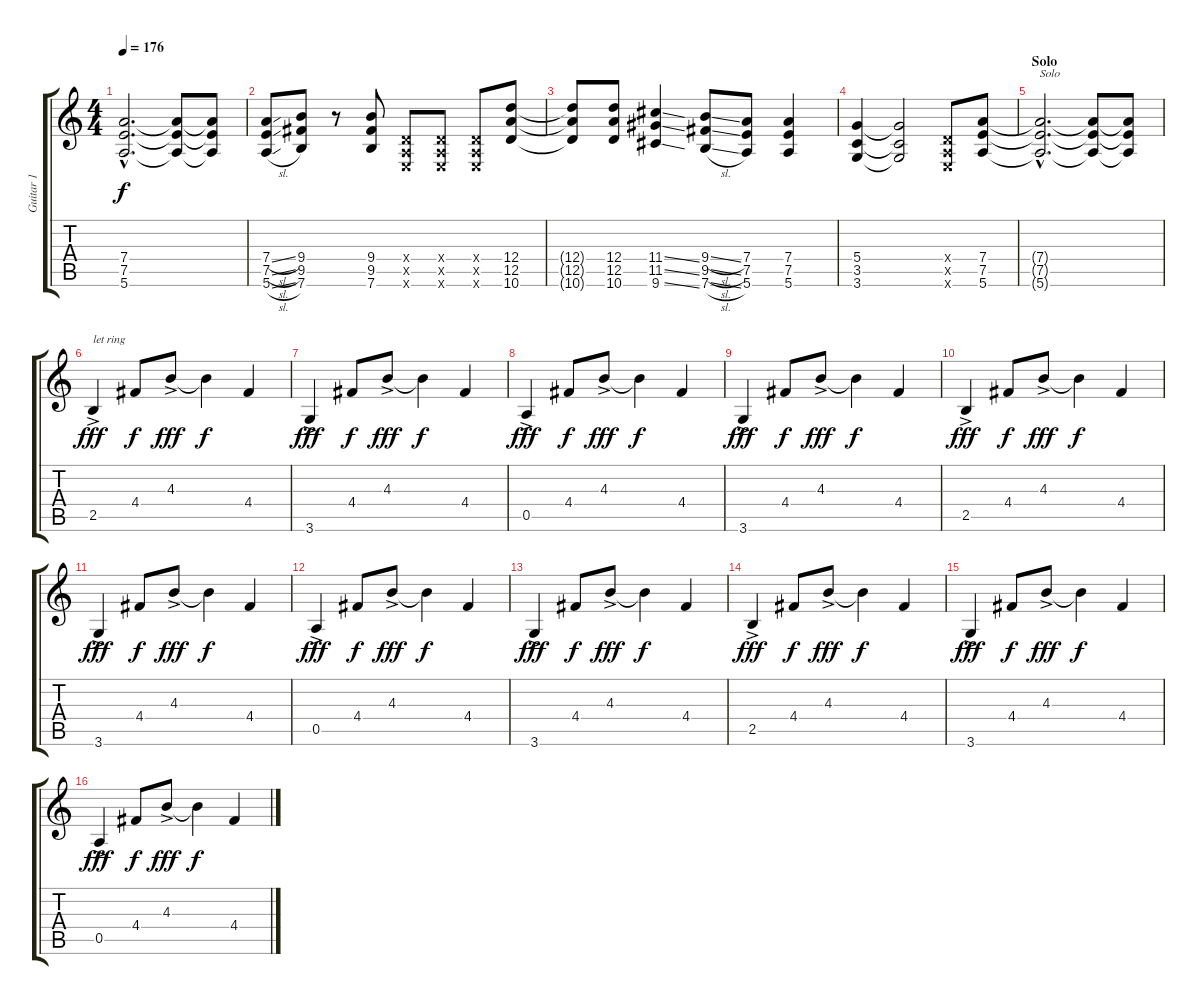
\track ("Guitar 1" "Guitar 1") {instrument distortionguitar}
\staff {score tabs}
\tuning (E4 B3 G3 D3 A2 E2) {hide}
\ts (4 4)
\tempo 176
\clef g2
\ks c
(7.4{hac t} 7.5{hac t} 5.6{hac t}).2{d dy f} (7.4{t} 7.5{t} 5.6{t}).8 (7.4{t} 7.5{t} 5.6{t}).8 |
(7.4{sl} 7.5{sl} 5.6{sl}).8 (9.4 9.5 7.6).8 r.8 (9.4 9.5 7.6).8 (0.4{x} 0.5{x} 0.6{x}).8 (0.4{x} 0.5{x} 0.6{x}).8 (0.4{x} 0.5{x} 0.6{x}).8 (12.4 12.5 10.6).8 |
(12.4{t} 12.5{t} 10.6{t}).8 (12.4 12.5 10.6).8 (11.4{ss} 11.5{ss} 9.6{ss}).4 (9.4{sl} 9.5{sl} 7.6{sl}).8 (7.4 7.5 5.6).8 (7.4 7.5 5.6).4 |
(5.4 3.5 3.6).4 (5.4{t} 3.5{t} 3.6{t}).2 (0.4{x} 0.5{x} 0.6{x}).8 (7.4 7.5 5.6).8 |
\section ("" "Solo")
(7.4{hac t} 7.5{hac t} 5.6{hac t}).2{d txt "Solo"} (7.4{t} 7.5{t} 5.6{t}).8 (7.4{t} 7.5{t} 5.6{t}).8 |
2.5{ac}.4{txt "let ring" dy fff volume 5 instrument overdrivenguitar} 4.4.8{dy f} 4.3{ac}.8{dy fff} 4.3{t}.4{dy f} 4.4.4 |
3.6{ac}.4{dy fff} 4.4.8{dy f} 4.3{ac}.8{dy fff} 4.3{t}.4{dy f} 4.4.4 |
0.5{ac}.4{dy fff} 4.4.8{dy f} 4.3{ac}.8{dy fff} 4.3{t}.4{dy f} 4.4.4 |
3.6{ac}.4{dy fff} 4.4.8{dy f} 4.3{ac}.8{dy fff} 4.3{t}.4{dy f} 4.4.4 |
2.5{ac}.4{dy fff} 4.4.8{dy f} 4.3{ac}.8{dy fff} 4.3{t}.4{dy f} 4.4.4 |
3.6{ac}.4{dy fff} 4.4.8{dy f} 4.3{ac}.8{dy fff} 4.3{t}.4{dy f} 4.4.4 |
0.5{ac}.4{dy fff} 4.4.8{dy f} 4.3{ac}.8{dy fff} 4.3{t}.4{dy f} 4.4.4 |
3.6{ac}.4{dy fff} 4.4.8{dy f} 4.3{ac}.8{dy fff} 4.3{t}.4{dy f} 4.4.4 |
2.5{ac}.4{dy fff} 4.4.8{dy f} 4.3{ac}.8{dy fff} 4.3{t}.4{dy f} 4.4.4 |
3.6{ac}.4{dy fff} 4.4.8{dy f} 4.3{ac}.8{dy fff} 4.3{t}.4{dy f} 4.4.4 |
0.5{ac}.4{dy fff} 4.4.8{dy f} 4.3{ac}.8{dy fff} 4.3{t}.4{dy f} 4.4.4
